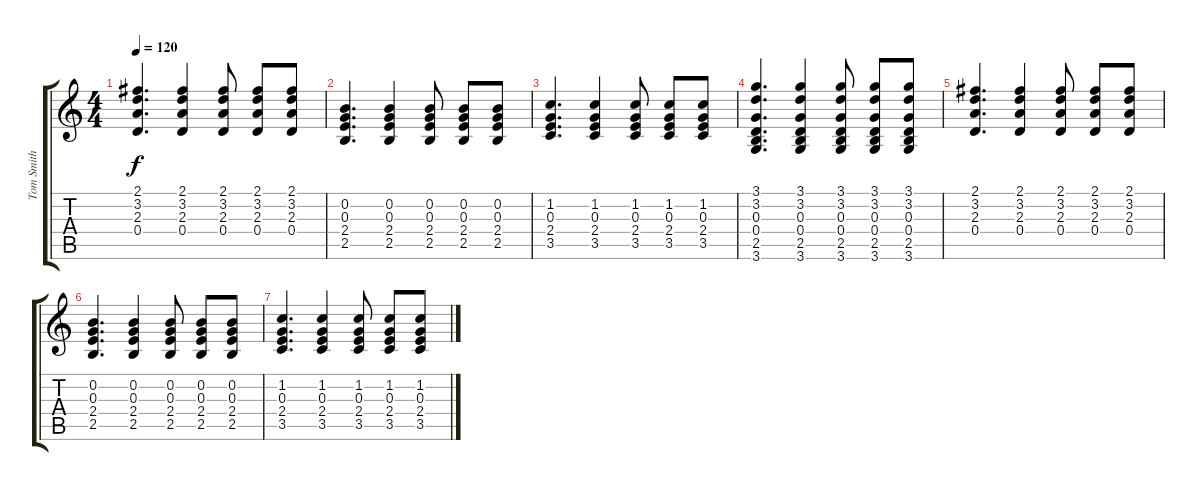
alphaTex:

\track ("Tom Smith" "Tom Smith") {instrument electricguitarclean}
\staff {score tabs}
\tuning (E4 B3 G3 D3 A2 E2) {hide}
\ts (4 4)
\tempo 120
\clef g2
\ks c
(2.1 3.2 2.3 0.4).4{d dy f} (2.1 3.2 2.3 0.4).4 (2.1 3.2 2.3 0.4).8 (2.1 3.2 2.3 0.4).8 (2.1 3.2 2.3 0.4).8 |
(0.2 0.3 2.4 2.5).4{d} (0.2 0.3 2.4 2.5).4 (0.2 0.3 2.4 2.5).8 (0.2 0.3 2.4 2.5).8 (0.2 0.3 2.4 2.5).8 |
(1.2 0.3 2.4 3.5).4{d} (1.2 0.3 2.4 3.5).4 (1.2 0.3 2.4 3.5).8 (1.2 0.3 2.4 3.5).8 (1.2 0.3 2.4 3.5).8 |
(3.1 3.2 0.3 0.4 2.5 3.6).4{d} (3.1 3.2 0.3 0.4 2.5 3.6).4 (3.1 3.2 0.3 0.4 2.5 3.6).8 (3.1 3.2 0.3 0.4 2.5 3.6).8 (3.1 3.2 0.3 0.4 2.5 3.6).8 |
(2.1 3.2 2.3 0.4).4{d} (2.1 3.2 2.3 0.4).4 (2.1 3.2 2.3 0.4).8 (2.1 3.2 2.3 0.4).8 (2.1 3.2 2.3 0.4).8 |
(0.2 0.3 2.4 2.5).4{d} (0.2 0.3 2.4 2.5).4 (0.2 0.3 2.4 2.5).8 (0.2 0.3 2.4 2.5).8 (0.2 0.3 2.4 2.5).8 |
(1.2 0.3 2.4 3.5).4{d} (1.2 0.3 2.4 3.5).4 (1.2 0.3 2.4 3.5).8 (1.2 0.3 2.4 3.5).8 (1.2 0.3 2.4 3.5).8
